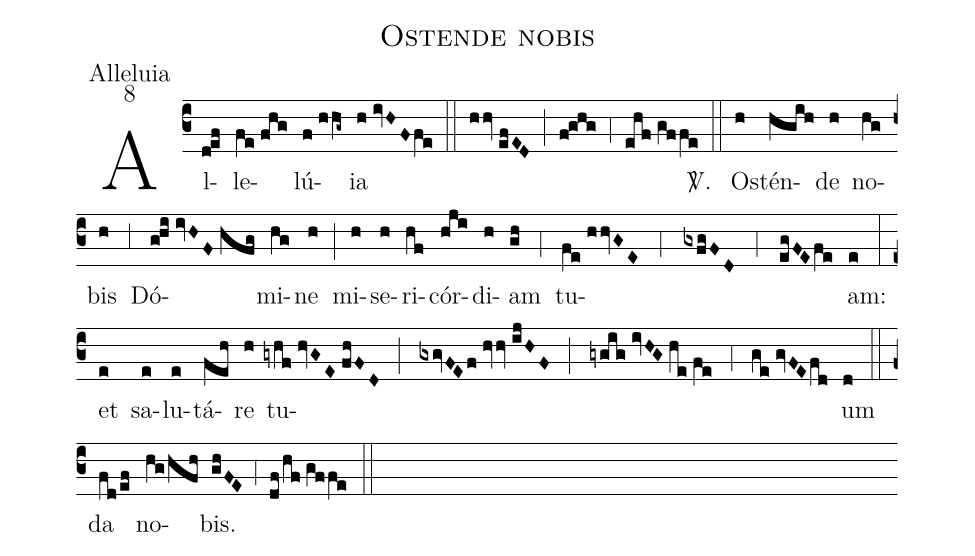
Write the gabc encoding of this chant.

name:Ostende nobis;
office-part:Alleluia;
mode:8;
%%
(c3) Al(d!ef)le(fe//fhg)lú(f//hhg~)ia(h//ivHFfe) (::) (hhv//efED) (;) (f!ghg) (;4) (ehf//gffe) <sp>V/</sp>.(::) O(h)stén(hgih)de(h) no(hg)bis(h) (;3) Dó(g!hi//ivHF//hfg)mi(hg)ne(h) (;) mi(h)se(h)ri(hf)cór(hji)di(h)am(gh) (;4) tu(fe//hhvGE;4gxfgFD;4egFE/fe)am:(e) (:) et(e) sa(e)lu(e)tá(feh)re(h) tu(gyhf//hvGE//fhFD;gxgvFEf//hvv//ijHF;gygig//ivHG//he//fe;4ge//gvFE/fd)um(d) (::) da(fd/ef) no(hg/hfh)bis.(ghFE) (;4) (df/hf//gffe) (::)
